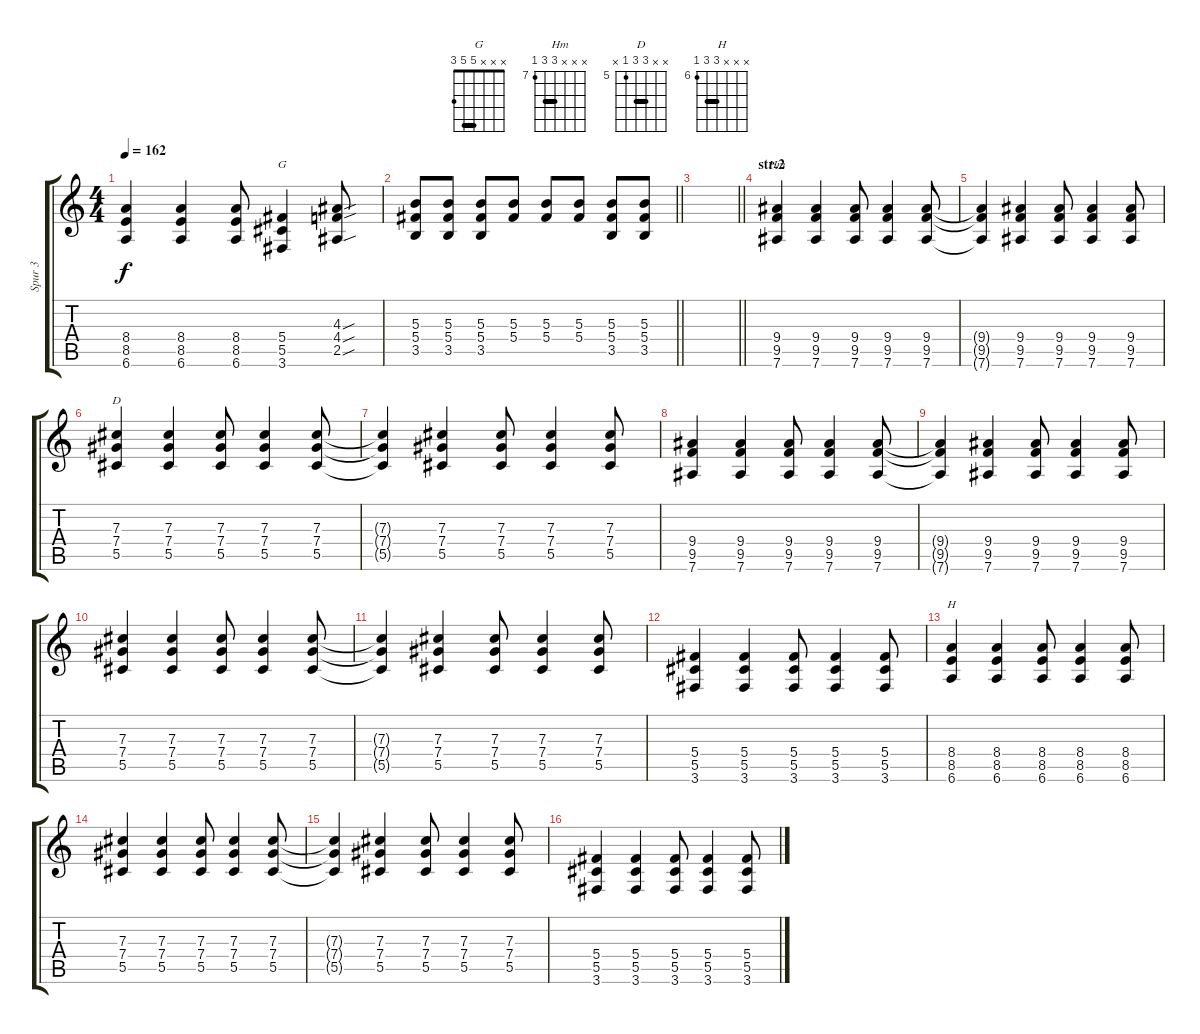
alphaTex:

\track ("Spur 3" "Spur 3") {instrument overdrivenguitar}
\staff {score tabs}
\tuning (Eb4 Bb3 Gb3 Db3 Ab2 Eb2) {hide}
\chord ("G" x x x 5 5 3) {barre 5}
\chord ("Hm" x x x 9 9 7) {firstfret 7 barre 9}
\chord ("D" x x 7 7 5 x) {firstfret 5 barre 7}
\chord ("H" x x x 8 8 6) {firstfret 6 barre 8}
\ts (4 4)
\tempo 162
\clef g2
\ks c
(8.4{t} 8.5{t} 6.6{t}).4{dy f} (8.4 8.5 6.6).4 (8.4 8.5 6.6).8 (5.4 5.5 3.6).4{ch "G"} (4.3{sou} 4.4{sou} 2.5{sou}).8 |
\barLineRight lightlight
(5.3 5.4 3.5).8 (5.3 5.4 3.5).8 (5.3 5.4 3.5).8 (5.3 5.4).8 (5.3 5.4).8 (5.3 5.4).8 (5.3 5.4 3.5).8 (5.3 5.4 3.5).8 |
\barLineRight lightlight
|
\section ("" "str.2")
(9.4 9.5 7.6).4{ch "Hm"} (9.4 9.5 7.6).4 (9.4 9.5 7.6).8 (9.4 9.5 7.6).4 (9.4 9.5 7.6).8 |
(9.4{t} 9.5{t} 7.6{t}).4 (9.4 9.5 7.6).4 (9.4 9.5 7.6).8 (9.4 9.5 7.6).4 (9.4 9.5 7.6).8 |
(7.3 7.4 5.5).4{ch "D"} (7.3 7.4 5.5).4 (7.3 7.4 5.5).8 (7.3 7.4 5.5).4 (7.3 7.4 5.5).8 |
(7.3{t} 7.4{t} 5.5{t}).4 (7.3 7.4 5.5).4 (7.3 7.4 5.5).8 (7.3 7.4 5.5).4 (7.3 7.4 5.5).8 |
(9.4 9.5 7.6).4 (9.4 9.5 7.6).4 (9.4 9.5 7.6).8 (9.4 9.5 7.6).4 (9.4 9.5 7.6).8 |
(9.4{t} 9.5{t} 7.6{t}).4 (9.4 9.5 7.6).4 (9.4 9.5 7.6).8 (9.4 9.5 7.6).4 (9.4 9.5 7.6).8 |
(7.3 7.4 5.5).4 (7.3 7.4 5.5).4 (7.3 7.4 5.5).8 (7.3 7.4 5.5).4 (7.3 7.4 5.5).8 |
(7.3{t} 7.4{t} 5.5{t}).4 (7.3 7.4 5.5).4 (7.3 7.4 5.5).8 (7.3 7.4 5.5).4 (7.3 7.4 5.5).8 |
(5.4 5.5 3.6).4 (5.4 5.5 3.6).4 (5.4 5.5 3.6).8 (5.4 5.5 3.6).4 (5.4 5.5 3.6).8 |
(8.4 8.5 6.6).4{ch "H"} (8.4 8.5 6.6).4 (8.4 8.5 6.6).8 (8.4 8.5 6.6).4 (8.4 8.5 6.6).8 |
(7.3 7.4 5.5).4 (7.3 7.4 5.5).4 (7.3 7.4 5.5).8 (7.3 7.4 5.5).4 (7.3 7.4 5.5).8 |
(7.3{t} 7.4{t} 5.5{t}).4 (7.3 7.4 5.5).4 (7.3 7.4 5.5).8 (7.3 7.4 5.5).4 (7.3 7.4 5.5).8 |
(5.4 5.5 3.6).4 (5.4 5.5 3.6).4 (5.4 5.5 3.6).8 (5.4 5.5 3.6).4 (5.4 5.5 3.6).8
